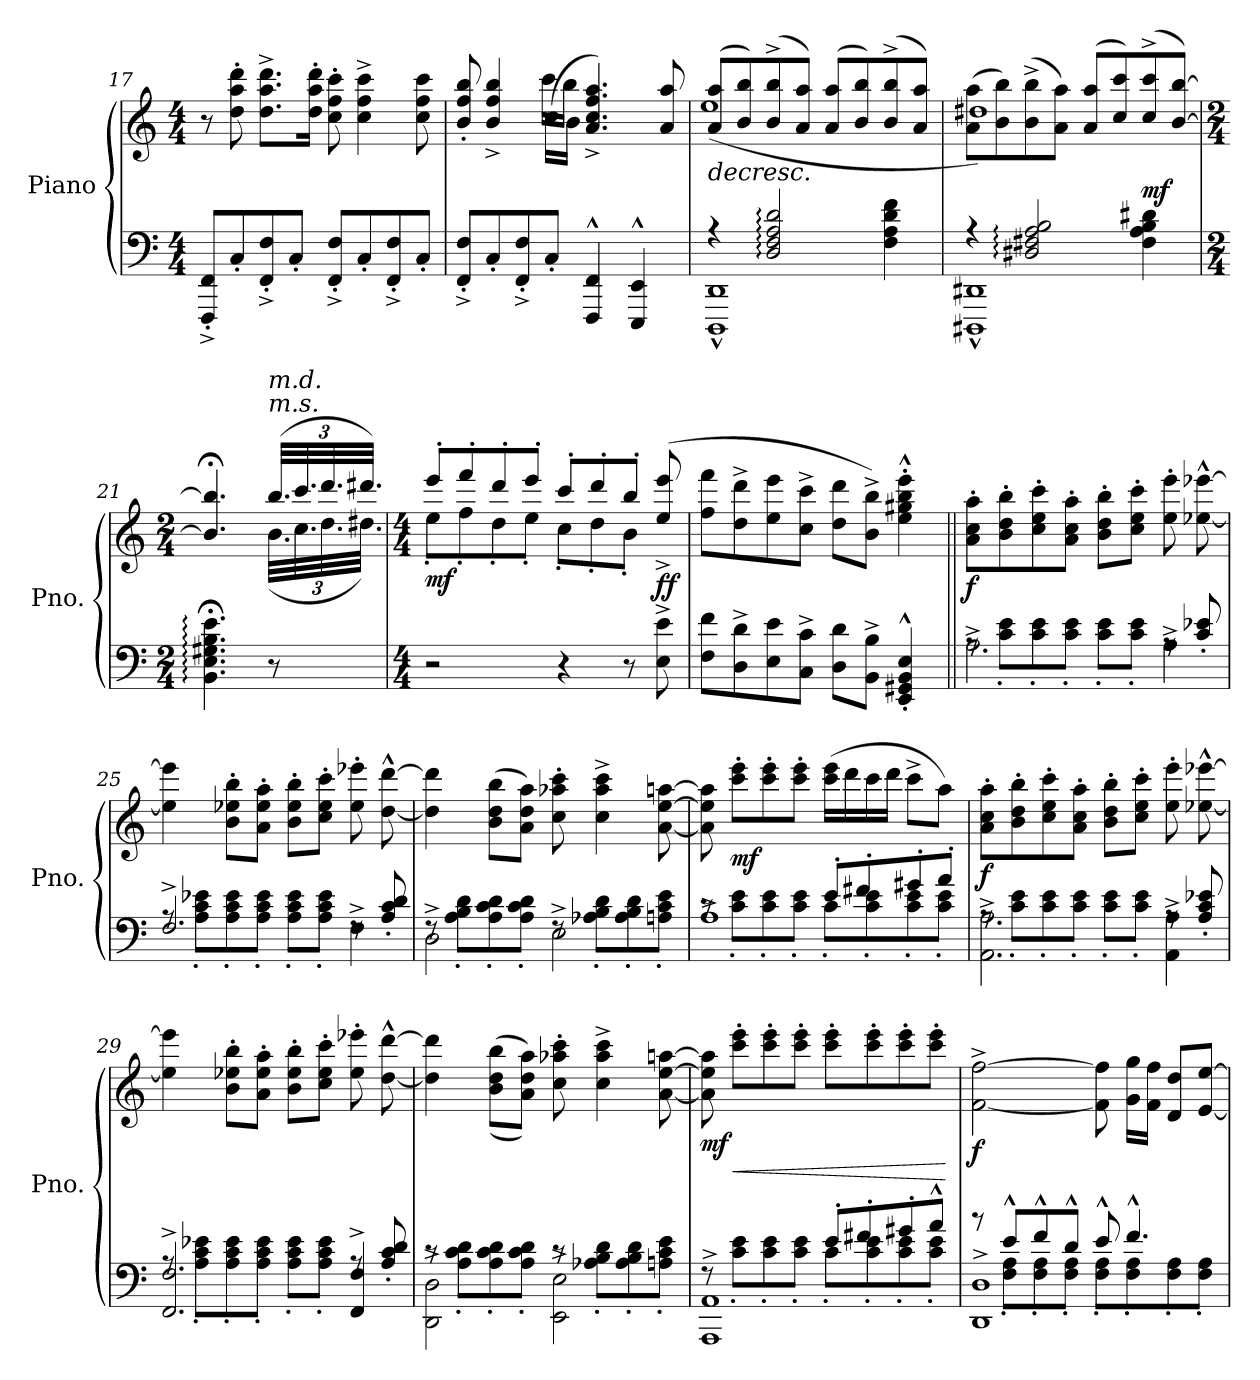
**kern	**kern	**dynam
*part1	*part1	*part1
*staff2	*staff1	*staff1/2
*I"Piano	*	*
*I'Pno.	*	*
!!LO:LB:g=z
*clefF4	*clefG2	*
*k[]	*k[]	*
*M4/4	*M4/4	*
=17	=17	=17
8FFF/'^ 8FF/'^L	8r	.
8C'/	8dd\' 8aa\' 8ddd\'	.
8FF/'^ 8F/'^	8.dd\^ 8.aa\^ 8.ddd\^L	.
8C'/J	.	.
.	16dd\' 16aa\' 16ddd\'Jk	.
8FF/'^ 8F/'^L	8cc\' 8ff\' 8ccc\'	.
8C'/	4cc\^ 4ff\^ 4ccc\^	.
8FF/'^ 8F/'^	.	.
8C'/J	8cc\ 8ff\ 8ccc\	.
=18	=18	=18
*	*^	*
8FF/'^ 8F/'^L	8b/' 8ff/' 8bb/'	4.ryy	.
8C'/	4b/^ 4ff/^ 4bb/^	.	.
8FF/'^ 8F/'^	.	.	.
8C'/J	(16cc\LL	16ccc\LL	.
.	16b\JJ	16bb\JJ	.
4FFF/^^ 4FF/^^	4.a/^ 4.cc/^ 4.ff/^ 4.aa/^)	2ryy	.
4EEE/^^ 4EE/^^	.	.	.
.	8a/ 8aa/	.	.
=19	=19	=19	=19
*^	*	*	*
!	!	!	!	!LO:HP:b
4r	1DDD^^ 1DD^^	(8a/ 8aa/L	(1ee	>
.	.	8b/ 8bb/)	.	.
2D/: 2F/: 2A/: 2d/:	.	(8b/^ 8bb/^	.	.
.	.	8a/ 8aa/J)	.	.
*	*	*MM128	*	*
.	.	(8a/ 8aa/L	.	.
.	.	8b/ 8bb/)	.	.
4F\ 4A\ 4d\ 4f\	.	(8b/^ 8bb/^	.	.
.	.	8a/ 8aa/J)	.	.
!!LO:LB:g=z	!!
=20	=20	=20	=20	=20
*	*	*MM118	*	*
4r	1DDD#X^^ 1DD#X^^	(>8a\ 8aa\L	1dd#X)	.
.	.	8b\ 8bb\)	.	.
2D#X/: 2F#X/: 2A/: 2B/:	.	(>8b\^ 8bb\^	.	.
.	.	8a\ 8aa\J)	.	.
*	*	*MM100	*	*
.	.	(8a/ 8aa/L	.	.
.	.	8cc/ 8ccc/)	.	.
*	*	*MM90	*	*
!	!	!	!	!LO:DY:a=2
4F#\ 4A\ 4B\ 4d#X\	.	(8cc/^ 8ccc/^	.	mf
.	.	[8b/ [8bb/J)	.	.
*v	*v	*	*	*
*	*v	*v	*
.	.	]
=21	=21	=21
*M2/4	*M2/4	*
*	*MM130	*
*	*^	*
4.BB\;<: 4.E\;<: 4.G#X\;<: 4.B\;<: 4.e\;<:	4.b/];< 4.bb/];<	4.ryy	.
*	*Xbrackettup	*	*
!	!LO:TX:a:i:t=m.s.	!	!
!	!LO:TX:a:i:t=m.d.	!	!
8r	(48.bb/LLL	(48.b\LLL	.
.	48.ccc/	48.cc\	.
.	48.ddd/	48.dd\	.
.	48.ddd#X/JJJ)	48.dd#X\JJJ)	.
=22	=22	=22	=22
*M4/4	*M4/4	*	*
!	!	!	!LO:DY:b
2r	8eee'/L	8ee'\L	mf
.	8fff'/	8ff'\	.
.	8ddd'/	8dd'\	.
.	8eee'/J	8ee'\J	.
4r	8ccc'/L	8cc'\L	.
.	8ddd'/	8dd'\	.
8r	8bb'/J	8b'\J	.
!	!	!	!LO:DY:b
8E\^ 8e\^	(8ee/^ 8eee/^	8ryy	ff
*	*v	*v	*
!!LO:LB:g=z
=23	=23	=23
8F\ 8f\L	8ff\ 8fff\L	.
8D\^ 8d\^	8dd\^ 8ddd\^	.
8E\ 8e\	8ee\ 8eee\	.
8C\^ 8c\^J	8cc\^ 8ccc\^J	.
8D\ 8d\L	8dd\ 8ddd\L	.
8BB\^ 8B\^J	8b\^ 8bb\^J)	.
4EE/^^' 4GG#X/^^' 4BB/^^' 4E/^^'	4ee\^^' 4gg#X\^^' 4bb\^^' 4eee\^^'	.
=24||	=24||	=24||
*^	*	*
!	!	!	!LO:DY:b
2.A^\	8rA	8a\' 8cc\' 8aa\'L	f
.	8c\' 8e\'L	8b\' 8dd\' 8bb\'	.
.	8c\' 8e\'	8cc\' 8ee\' 8ccc\'	.
.	8c\' 8e\'J	8a\' 8cc\' 8aa\'J	.
.	8c\' 8e\'L	8b\' 8dd\' 8bb\'L	.
.	8c\' 8e\'J	8cc\' 8ee\' 8ccc\'J	.
4A^\	8rA	8ee\' 8eee\'	.
.	8c/' 8e-X/'	[8ee-X\^^ [8eee-X\^^	.
=25	=25	=25	=25
2.F^/	8rA	4ee-\] 4eee-\]	.
.	8A\' 8c\' 8e-X\'L	.	.
.	8A\' 8c\' 8e-\'	8b\' 8ee-X\' 8bb\'L	.
.	8A\' 8c\' 8e-\'J	8a\' 8ee-\' 8aa\'J	.
.	8A\' 8c\' 8e-\'L	8b\' 8ee-\' 8bb\'L	.
.	8A\' 8c\' 8e-\'J	8cc\' 8ee-\' 8ccc\'J	.
4F^\	8rF	8ee-\' 8eee-X\'	.
.	8A/' 8c/' 8d/'	[8dd\^^ [8ddd\^^	.
!!LO:LB:g=z
=26	=26	=26	=26
2D^\	8rF	4dd\] 4ddd\]	.
.	8A\' 8B\' 8d\'L	.	.
.	8A\' 8c\' 8d\'	(8b\ 8dd\ 8bb\L	.
.	8A\' 8c\' 8d\'J	8a\ 8dd\ 8aa\J)	.
2E^\	8rF	8cc\' 8aa-X\' 8ccc\'	.
.	8A-X\' 8B\' 8d\'L	4cc\^ 4aa-\^ 4ccc\^	.
.	8A-\' 8B\' 8d\'	.	.
.	8An\' 8c\' 8e\'J	[8a\ [8ee\ [8aan\	.
=27	=27	=27	=27
*	*^	*	*
1A^	8rc	2ryy	8a\] 8ee\] 8aa\]	.
!	!	!	!	!LO:DY:b
.	8c\' 8e\'L	.	8ccc\' 8eee\'L	mf
.	8c\' 8e\'	.	8ccc\' 8eee\'	.
.	8c\' 8e\'J	.	8ccc\' 8eee\'J	.
.	8c'\L	8e'/L	(16ccc\ 16eee\LL	.
.	.	.	16ddd\	.
.	8c\' 8e\'	8f#X'/	16ccc\	.
.	.	.	16ddd\JJ	.
.	8c\' 8e\'	8g#X'/	8ccc^\L	.
.	8c\' 8e\'J	8a'/J	8aa\J)	.
=28	=28	=28	=28	=28
!	!	!	!	!LO:DY:b
*	*v	*v	*	*
2.AA\^ 2.A\^	8rA	8a\' 8cc\' 8aa\'L	f
.	8c\' 8e\'L	8b\' 8dd\' 8bb\'	.
.	8c\' 8e\'	8cc\' 8ee\' 8ccc\'	.
.	8c\' 8e\'J	8a\' 8cc\' 8aa\'J	.
.	8c\' 8e\'L	8b\' 8dd\' 8bb\'L	.
.	8c\' 8e\'J	8cc\' 8ee\' 8ccc\'J	.
4AA\^ 4A\^	8rA	8ee\' 8eee\'	.
.	8A/' 8c/' 8e-X/'	[8ee-X\^^ [8eee-X\^^	.
!!LO:PB:g=z
=29	=29	=29	=29
2.FF/^ 2.F/^	8rA	4ee-\] 4eee-\]	.
.	8A\' 8c\' 8e-X\'L	.	.
.	8A\' 8c\' 8e-\'	8b\' 8ee-X\' 8bb\'L	.
.	8A\' 8c\' 8e-\'J	8a\' 8ee-\' 8aa\'J	.
.	8A\' 8c\' 8e-\'L	8b\' 8ee-\' 8bb\'L	.
.	8A\' 8c\' 8e-\'J	8cc\' 8ee-\' 8ccc\'J	.
4FF/^ 4F/^	8rA	8ee-\' 8eee-X\'	.
.	8A/' 8c/' 8d/'	[8dd\^^ [8ddd\^^	.
=30	=30	=30	=30
2DD\^ 2D\^	8rc	4dd\] 4ddd\]	.
.	8A\' 8c\' 8d\'L	.	.
.	8A\' 8c\' 8d\'	((8b\ 8dd\ 8bb\L	.
.	8A\' 8c\' 8d\'J	8a\ 8dd\ 8aa\J))	.
2EE\^ 2E\^	8rc	8cc\' 8aa-X\' 8ccc\'	.
.	8A-X\' 8B\' 8d\'L	4cc\^ 4aa-\^ 4ccc\^	.
.	8A-\' 8B\' 8d\'	.	.
.	8An\' 8c\' 8e\'J	[8a\ [8ee\ [8aan\	.
=31	=31	=31	=31
*	*^	*	*
!	!	!	!	!LO:DY:b
1AAA^ 1AA^	8rF	2ryy	8a\] 8ee\] 8aa\]	mf
!	!	!	!	!LO:HP:b
.	8c\' 8e\'L	.	8ccc\' 8eee\'L	<
.	8c\' 8e\'	.	8ccc\' 8eee\'	.
.	8c\' 8e\'J	.	8ccc\' 8eee\'J	.
.	8c'\L	8e'/L	8ccc\' 8eee\'L	.
.	8c\' 8e\'	8f#X'/	8ccc\' 8eee\'	.
.	8c\' 8e\'	8g#X'/	8ccc\' 8eee\'	.
.	8c\' 8e\'J	8a^^/J	8ccc\' 8eee\'J	.
*v	*v	*v	*	*
.	.	[
!!LO:LB:g=z
=32	=32	=32
*^	*	*
*	*^	*	*
!	!	!	!	!LO:DY:b
1DD^ 1D^	8ryy	8rb	[2f\^ [2ff\^	f
.	8F\' 8A\'L	8e^^/L	.	.
.	8F\' 8A\'	8f^^/	.	.
.	8F\' 8A\'J	8d^^/J	.	.
.	8F\' 8A\'L	8e^^/	8f\] 8ff\]	.
.	8F\' 8A\'	4.f^^/	16g\ 16gg\LL	.
.	.	.	16f\ 16ff\JJ	.
.	8F\' 8A\'	.	8d/ 8dd/L	.
.	8F\' 8A\'J	.	[8e/ [8ee/J	.
*v	*v	*v	*	*
=	=	=
*-	*-	*-
